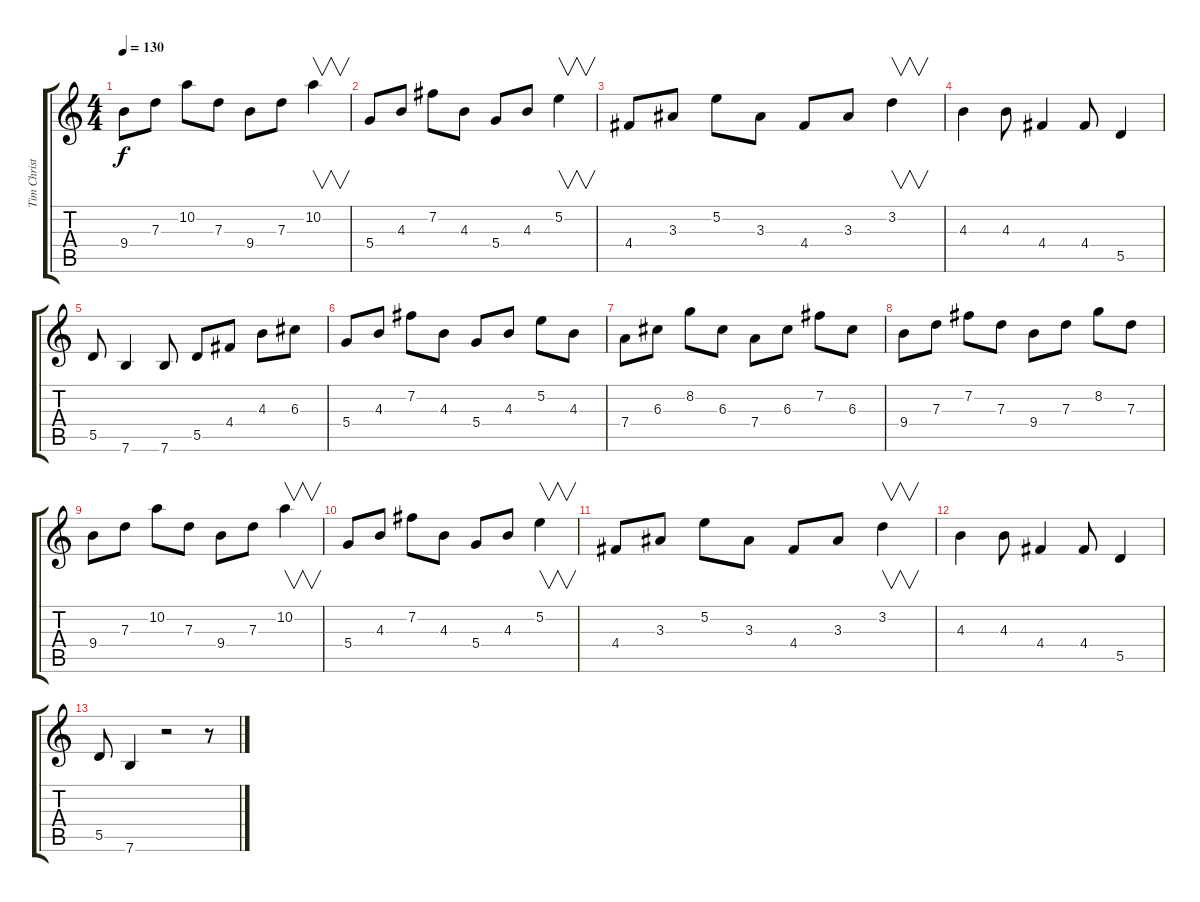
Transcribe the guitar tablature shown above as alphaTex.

\track ("Tim Christensen" "Tim Christ") {instrument overdrivenguitar}
\staff {score tabs}
\tuning (E4 B3 G3 D3 A2 E2) {hide}
\ts (4 4)
\tempo 130
\clef g2
\ks c
9.4.8{dy f} 7.3.8 10.2.8 7.3.8 9.4.8 7.3.8 10.2.4{v} |
5.4.8 4.3.8 7.2.8 4.3.8 5.4.8 4.3.8 5.2.4{v} |
4.4.8 3.3.8 5.2.8 3.3.8 4.4.8 3.3.8 3.2.4{v} |
4.3.4 4.3.8 4.4.4 4.4.8 5.5.4 |
5.5.8 7.6.4 7.6.8 5.5.8 4.4.8 4.3.8 6.3.8 |
5.4.8 4.3.8 7.2.8 4.3.8 5.4.8 4.3.8 5.2.8 4.3.8 |
7.4.8 6.3.8 8.2.8 6.3.8 7.4.8 6.3.8 7.2.8 6.3.8 |
9.4.8 7.3.8 7.2.8 7.3.8 9.4.8 7.3.8 8.2.8 7.3.8 |
9.4.8 7.3.8 10.2.8 7.3.8 9.4.8 7.3.8 10.2.4{v} |
5.4.8 4.3.8 7.2.8 4.3.8 5.4.8 4.3.8 5.2.4{v} |
4.4.8 3.3.8 5.2.8 3.3.8 4.4.8 3.3.8 3.2.4{v} |
4.3.4 4.3.8 4.4.4 4.4.8 5.5.4 |
5.5.8 7.6.4 r.2 r.8
